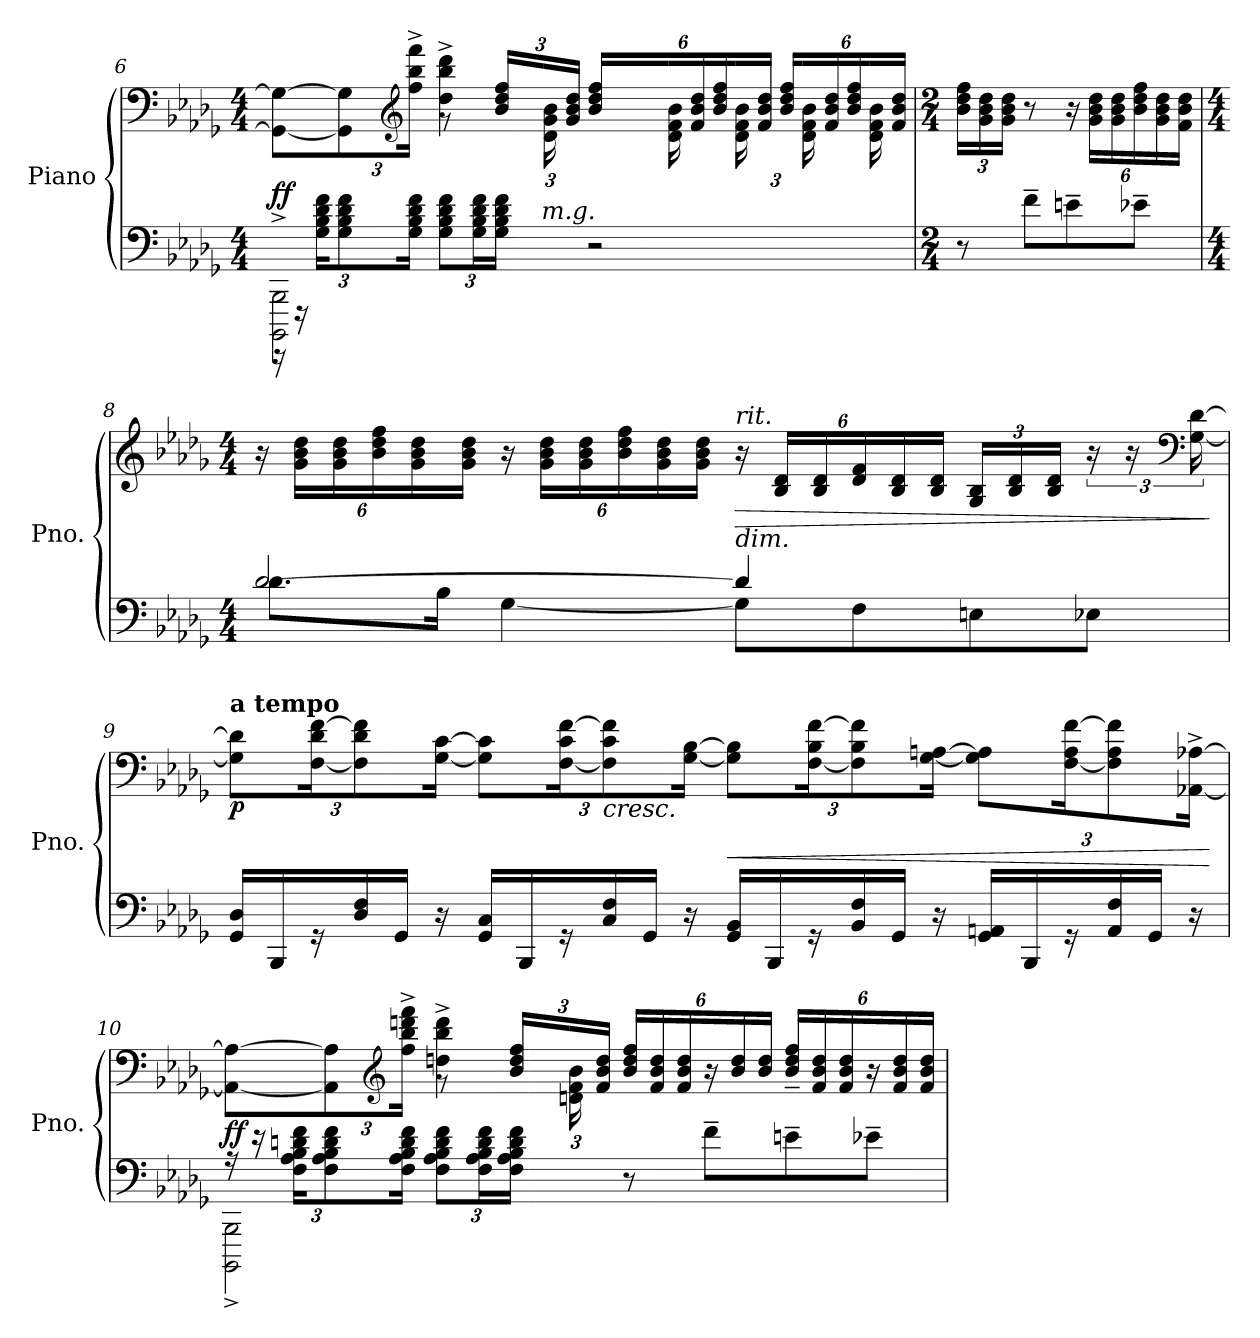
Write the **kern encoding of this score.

**kern	**kern	**dynam
*part1	*part1	*part1
*staff2	*staff1	*staff1/2
*I"Piano	*	*
*I'Pno.	*	*
!!LO:LB:g=z
*clefF4	*clefF4	*
*k[b-e-a-d-g-]	*k[b-e-a-d-g-]	*
*M4/4	*M4/4	*
=6	=6	=6
*^	*	*
*	*Xbrackettup	*	*
*	*^	*^	*
*	*	*	*	*^	*
*	*	*	*	*	*^	*
!	!	!	!	!	!	!	!LO:DY:a=2
2BBBB-\^ 2BBB-\^	24r	2ryy	8GG-\_ 8G-\_L	4ryy	12%5ryy	24%13ryy	ff
.	24r	.	.	.	.	.	.
.	24G-\ 24B-\ 24d-\ 24f\KL	.	.	.	.	.	.
*	*	*	*Xbrackettup	*	*	*	*
.	12G-\ 12B-\ 12d-\ 12f\	.	12GG-\] 12G-\]	.	.	.	.
*	*	*	*clefG2	*	*	*	*
.	24G-\ 24B-\ 24d-\ 24f\Jk	.	24ff\^ 24bb-\^ 24fff\^Jk	.	.	.	.
.	12G-\ 12B-\ 12d-\ 12f\L	.	4dd-\^ 4bb-\^ 4ddd-\^	8r	.	.	.
.	24G-\ 24B-\ 24d-\ 24f\L	.	.	.	.	.	.
.	24G-\ 24B-\ 24d-\ 24f\JJ	.	.	24b-/ 24dd-/ 24ff/LL	.	.	.
!	!LO:TX:a:i:t=m.g.	!	!	!	!	!	!
.	24ryy	.	.	24ryy	24d-\ 24g-\ 24b-\	.	.
.	24ryy	.	.	24g-/ 24b-/ 24dd-/JJ	24%13ryy	.	.
*	*	*Xtuplet	*	*	*	*	*
2r	2ryy	24ryy	24b-/ 24dd-/ 24ff/LL	2ryy	.	.	.
.	.	24ryy	24ryy	.	.	24d-\ 24f\ 24b-\	.
.	.	24ryy	24f/ 24b-/ 24dd-/	.	.	12ryy	.
.	.	24ryy	24b-/ 24dd-/ 24ff/	.	.	.	.
.	.	24ryy	24ryy	.	.	24d-\ 24f\ 24b-\	.
.	.	24ryy	24f/ 24b-/ 24dd-/JJ	.	.	12ryy	.
.	.	24ryy	24b-/ 24dd-/ 24ff/LL	.	.	.	.
.	.	24ryy	24ryy	.	.	24d-\ 24f\ 24b-\	.
.	.	24ryy	24f/ 24b-/ 24dd-/	.	.	12ryy	.
.	.	24ryy	24b-/ 24dd-/ 24ff/	.	.	.	.
.	.	24ryy	24ryy	.	.	24d-\ 24f\ 24b-\	.
.	.	24ryy	24f/ 24b-/ 24dd-/JJ	.	.	24ryy	.
*v	*v	*v	*	*	*	*	*
*	*v	*v	*v	*v	*
=7	=7	=7
*M2/4	*M2/4	*
8r	24b-\ 24dd-\ 24ff\LL	.
.	24g-\ 24b-\ 24dd-\	.
.	24g-\ 24b-\ 24dd-\JJ	.
8f~\L	8r	.
8en~\	24r	.
.	24g-\ 24b-\ 24dd-\LL	.
.	24g-\ 24b-\ 24dd-\	.
8e-X~\J	24b-\ 24dd-\ 24ff\	.
.	24g-\ 24b-\ 24dd-\	.
.	24f\ 24b-\ 24dd-\JJ	.
!!LO:LB:g=z
=8	=8	=8
*M4/4	*M4/4	*
*^	*	*
[2d-/	8.d-\L	24r	.
.	.	24g-\ 24b-\ 24dd-\LL	.
.	.	24g-\ 24b-\ 24dd-\	.
.	.	24b-\ 24dd-\ 24ff\	.
.	.	24g-\ 24b-\ 24dd-\	.
.	16B-\Jk	.	.
.	.	24g-\ 24b-\ 24dd-\JJ	.
.	[4G-\	24r	.
.	.	24g-\ 24b-\ 24dd-\LL	.
.	.	24g-\ 24b-\ 24dd-\	.
.	.	24b-\ 24dd-\ 24ff\	.
.	.	24g-\ 24b-\ 24dd-\	.
.	.	24g-\ 24b-\ 24dd-\JJ	.
!	!	!LO:TX:b:i:t=dim.	!
!	!	!LO:TX:a:i:t=rit.	!
!	!	!	!LO:HP:b
4d-/]	8G-\L]	24r	>
.	.	24B-/ 24d-/LL	.
.	.	24B-/ 24d-/	.
.	8F\	24d-/ 24f/	.
.	.	24B-/ 24d-/	.
.	.	24B-/ 24d-/JJ	.
8ryy	8En\	24G-/ 24B-/LL	.
.	.	24B-/ 24d-/	.
.	.	24B-/ 24d-/JJ	.
*	*	*brackettup	*
8ryy	8E-X\J	24r	.
.	.	24r	.
*	*	*clefF4	*
.	.	[24G-\ [24d-\	.
*v	*v	*	*
.	.	]
!!LO:PB:g=z
=9	=9	=9
*	*Xbrackettup	*
!	!LO:TX:a:B:t=a tempo	!
!	!	!LO:DY:b
24GG-/ 24D-/LL	12G-\] 12d-\]L	p
24BBB-/	.	.
24r	[24F\ 24d-\ [24f\K	.
24D-/ 24F/	12F\] 12d-\ 12f\]	.
24GG-/JJ	.	.
24r	[24G-\ [24c\Jk	.
24GG-/ 24C/LL	12G-\] 12c\]L	.
24BBB-/	.	.
24r	[24F\ 24c\ [24f\K	.
!	!LO:TX:b:i:t=cresc.	!
24C/ 24F/	12F\] 12c\ 12f\]	.
24GG-/JJ	.	.
24r	[24G-\ [24B-\Jk	.
!	!	!LO:HP:b
24GG-/ 24BB-/LL	12G-\] 12B-\]L	<
24BBB-/	.	.
24r	[24F\ 24B-\ [24f\K	.
24BB-/ 24F/	12F\] 12B-\ 12f\]	.
24GG-/JJ	.	.
24r	[24G-\ [24An\Jk	.
24GG-/ 24AAn/LL	12G-\] 12A\]L	.
24BBB-/	.	.
24r	[24F\ 24A\ [24f\K	.
24AA/ 24F/	12F\] 12A\ 12f\]	.
24GG-/JJ	.	.
24r	[24AA-X\^ [24A-X\^Jk	.
.	.	[
!!LO:LB:g=z
=10	=10	=10
*tuplet	*	*
*^	*^	*
*	*	*	*^	*
!	!	!	!	!	!LO:DY:a=2
24r	2BBBB-\^ 2BBB-\^	8AA-\_ 8A-\_L	4ryy	12%5ryy	ff
24r	.	.	.	.	.
24F\ 24A-\ 24B-\ 24dn\ 24f\KL	.	.	.	.	.
12F\ 12A-\ 12B-\ 12d\ 12f\	.	12AA-\] 12A-\]	.	.	.
*	*	*clefG2	*	*	*
24F\ 24A-\ 24B-\ 24d\ 24f\Jk	.	24ff\^ 24bb-\^ 24dddn\^ 24fff\^Jk	.	.	.
12F\ 12A-\ 12B-\ 12d\ 12f\L	.	4ddn\^ 4bb-\^ 4ddd\^	8r	.	.
24F\ 24A-\ 24B-\ 24d\ 24f\L	.	.	.	.	.
24F\ 24A-\ 24B-\ 24d\ 24f\JJ	.	.	24b-/ 24dd/ 24ff/LL	.	.
24ryy	.	.	24ryy	24dn\ 24f\ 24b-\	.
24ryy	.	.	24f/ 24b-/ 24dd/JJ	24%13ryy	.
8r	2ryy	24b-/ 24dd/ 24ff/LL	2ryy	.	.
.	.	24f/ 24b-/ 24dd/	.	.	.
.	.	24f/ 24b-/ 24dd/	.	.	.
8f~\L	.	24r	.	.	.
.	.	24b-/ 24dd/	.	.	.
.	.	24b-/ 24dd/JJ	.	.	.
8en~\	.	24b-/~ 24dd/~ 24ff/~LL	.	.	.
.	.	24f/ 24b-/ 24dd/	.	.	.
.	.	24f/ 24b-/ 24dd/	.	.	.
8e-X~\J	.	24r	.	.	.
.	.	24f/ 24b-/ 24dd/	.	.	.
.	.	24f/ 24b-/ 24dd/JJ	.	.	.
*v	*v	*	*	*	*
*	*v	*v	*v	*
=	=	=
*-	*-	*-
